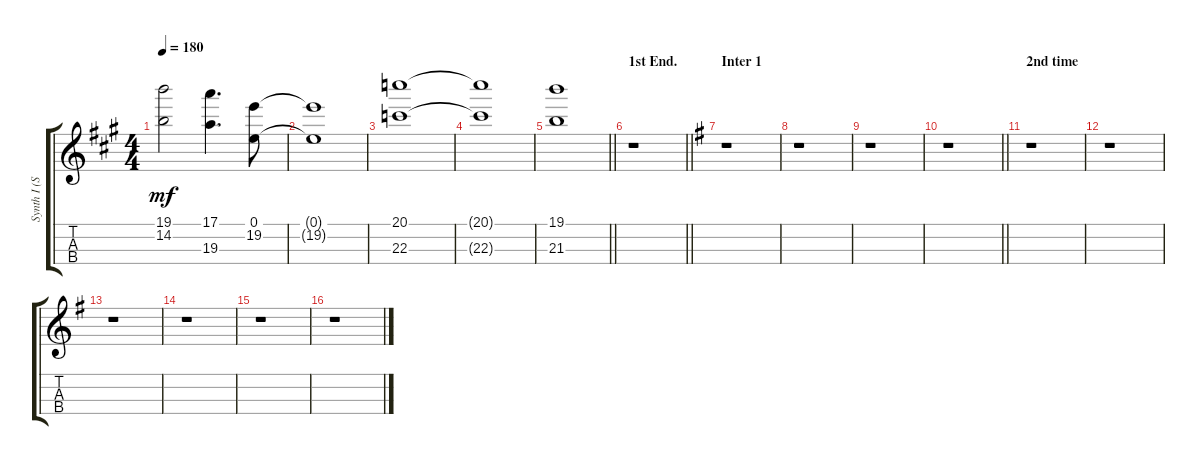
\track ("Synth I (Strings)" "Synth I (S") {instrument violin}
\staff {score tabs}
\tuning (E5 A4 D4 G3) {hide}
\ts (4 4)
\tempo 180
\clef g2
\ks a
(19.1 14.2).2{dy mf} (17.1 19.3).4{d} (0.1 19.2).8 |
(0.1{t} 19.2{t}).1 |
(20.1 22.3).1 |
(20.1{t} 22.3{t}).1 |
\barLineRight lightlight
(19.1 21.3).1 |
\section ("" "1st End.")
\barLineRight lightlight
r.1 |
\section ("" "Inter 1")
\ks g
r.1 |
r.1 |
r.1 |
\barLineRight lightlight
r.1 |
\section ("" "2nd time")
r.1 |
r.1 |
r.1 |
r.1 |
r.1 |
r.1
